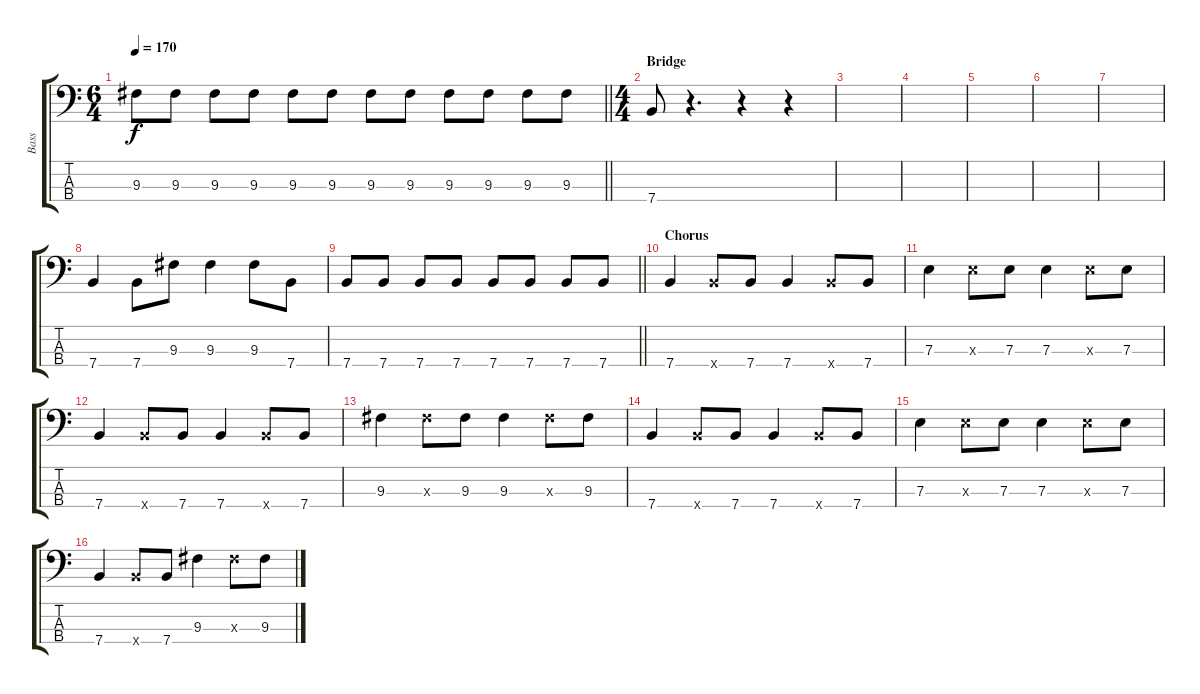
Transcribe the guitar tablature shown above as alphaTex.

\track ("Bass" "Bass") {instrument electricbasspick}
\staff {score tabs}
\tuning (G2 D2 A1 E1) {hide}
\ts (6 4)
\tempo 170
\clef f4
\barLineRight lightlight
\ks c
9.3.8{dy f} 9.3.8 9.3.8 9.3.8 9.3.8 9.3.8 9.3.8 9.3.8 9.3.8 9.3.8 9.3.8 9.3.8 |
\ts (4 4)
\section ("" "Bridge")
7.4.8 r.4{d} r.4 r.4 |
|
|
|
|
|
7.4.4 7.4.8 9.3.8 9.3.4 9.3.8 7.4.8 |
\barLineRight lightlight
7.4.8 7.4.8 7.4.8 7.4.8 7.4.8 7.4.8 7.4.8 7.4.8 |
\section ("" "Chorus")
7.4.4 7.4{x}.8 7.4.8 7.4.4 7.4{x}.8 7.4.8 |
7.3.4 7.3{x}.8 7.3.8 7.3.4 7.3{x}.8 7.3.8 |
7.4.4 7.4{x}.8 7.4.8 7.4.4 7.4{x}.8 7.4.8 |
9.3.4 9.3{x}.8 9.3.8 9.3.4 9.3{x}.8 9.3.8 |
7.4.4 7.4{x}.8 7.4.8 7.4.4 7.4{x}.8 7.4.8 |
7.3.4 7.3{x}.8 7.3.8 7.3.4 7.3{x}.8 7.3.8 |
7.4.4 7.4{x}.8 7.4.8 9.3.4 9.3{x}.8 9.3.8
